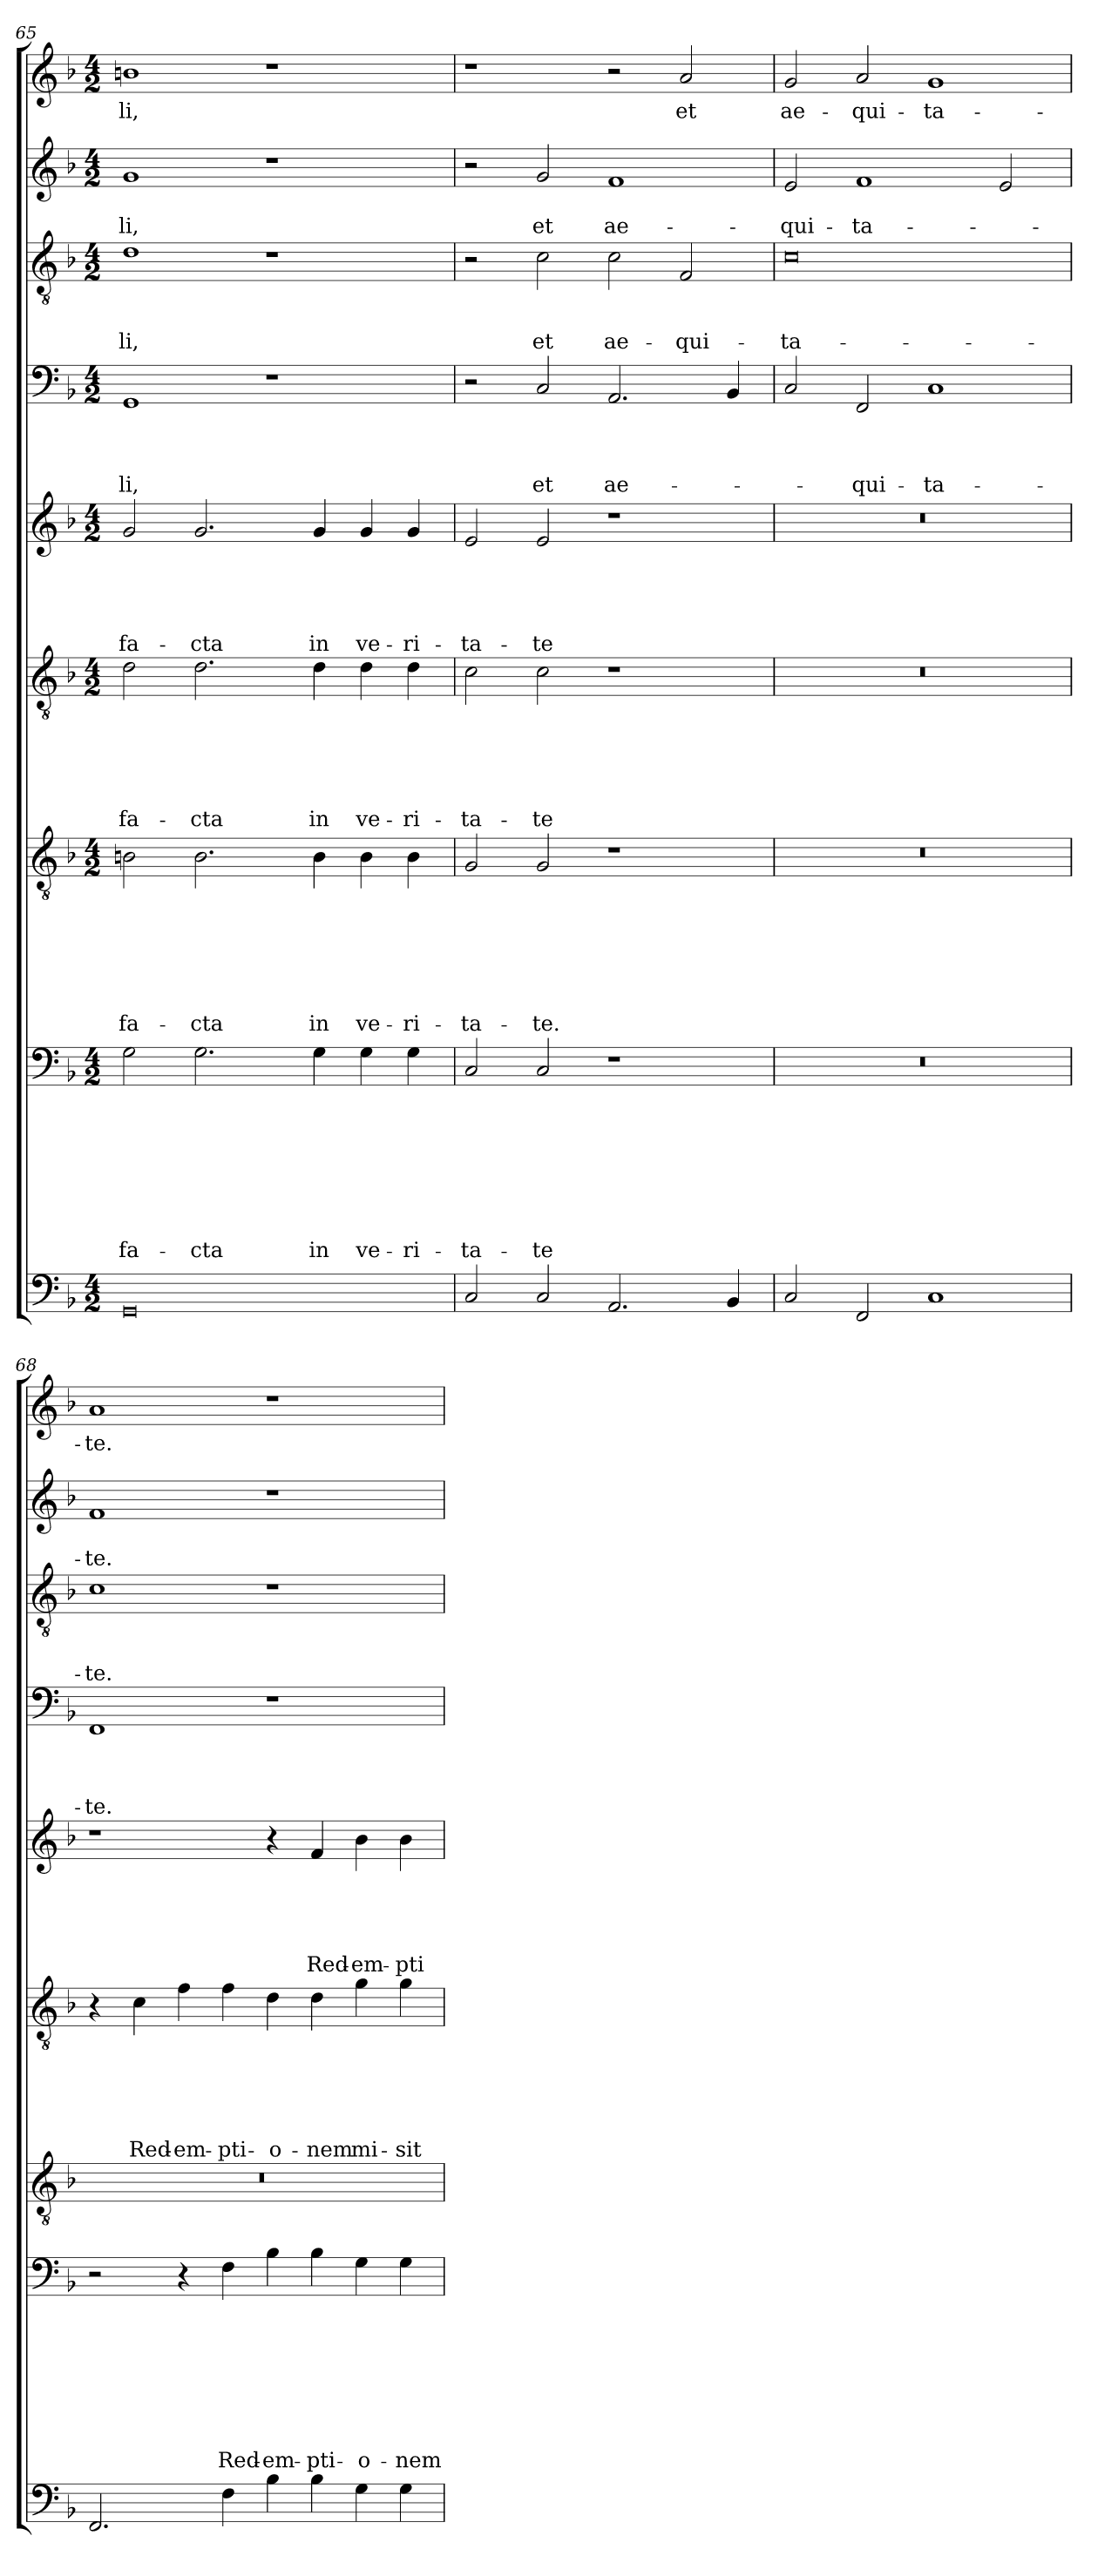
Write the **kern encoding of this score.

**kern	**kern	**text	**text	**text	**text	**text	**text	**text	**text	**kern	**text	**text	**text	**text	**text	**text	**text	**kern	**text	**text	**text	**text	**text	**text	**kern	**text	**text	**text	**text	**text	**kern	**text	**text	**text	**text	**kern	**text	**text	**text	**kern	**text	**text	**kern	**text
*part9	*part8	*part8	*part8	*part8	*part8	*part8	*part8	*part8	*part8	*part7	*part7	*part7	*part7	*part7	*part7	*part7	*part7	*part6	*part6	*part6	*part6	*part6	*part6	*part6	*part5	*part5	*part5	*part5	*part5	*part5	*part4	*part4	*part4	*part4	*part4	*part3	*part3	*part3	*part3	*part2	*part2	*part2	*part1	*part1
*staff9	*staff8	*staff8	*staff8	*staff8	*staff8	*staff8	*staff8	*staff8	*staff8	*staff7	*staff7	*staff7	*staff7	*staff7	*staff7	*staff7	*staff7	*staff6	*staff6	*staff6	*staff6	*staff6	*staff6	*staff6	*staff5	*staff5	*staff5	*staff5	*staff5	*staff5	*staff4	*staff4	*staff4	*staff4	*staff4	*staff3	*staff3	*staff3	*staff3	*staff2	*staff2	*staff2	*staff1	*staff1
!!LO:PB:g=z
*clefF4	*clefF4	*	*	*	*	*	*	*	*	*clefGv2	*	*	*	*	*	*	*	*clefGv2	*	*	*	*	*	*	*clefG2	*	*	*	*	*	*clefF4	*	*	*	*	*clefGv2	*	*	*	*clefG2	*	*	*clefG2	*
*k[b-]	*k[b-]	*	*	*	*	*	*	*	*	*k[b-]	*	*	*	*	*	*	*	*k[b-]	*	*	*	*	*	*	*k[b-]	*	*	*	*	*	*k[b-]	*	*	*	*	*k[b-]	*	*	*	*k[b-]	*	*	*k[b-]	*
*F:	*F:	*	*	*	*	*	*	*	*	*F:	*	*	*	*	*	*	*	*F:	*	*	*	*	*	*	*F:	*	*	*	*	*	*F:	*	*	*	*	*F:	*	*	*	*F:	*	*	*F:	*
*M4/2	*M4/2	*	*	*	*	*	*	*	*	*M4/2	*	*	*	*	*	*	*	*M4/2	*	*	*	*	*	*	*M4/2	*	*	*	*	*	*M4/2	*	*	*	*	*M4/2	*	*	*	*M4/2	*	*	*M4/2	*
=65	=65	=65	=65	=65	=65	=65	=65	=65	=65	=65	=65	=65	=65	=65	=65	=65	=65	=65	=65	=65	=65	=65	=65	=65	=65	=65	=65	=65	=65	=65	=65	=65	=65	=65	=65	=65	=65	=65	=65	=65	=65	=65	=65	=65
!	!	!	!	!	!	!	!	!	!LO:LY:b	!	!	!	!	!	!	!	!LO:LY:b	!	!	!	!	!	!	!LO:LY:b	!	!	!	!	!	!LO:LY:b	!	!	!	!	!LO:LY:b	!	!	!	!LO:LY:b	!	!	!LO:LY:b	!	!LO:LY:b
0GG	2G\	.	.	.	.	.	.	.	fa-	2Bn\	.	.	.	.	.	.	fa-	2d\	.	.	.	.	.	fa-	2g/	.	.	.	.	fa-	1GG	.	.	.	-li,	1d	.	.	-li,	1g	.	-li,	1bn	-li,
!	!	!	!	!	!	!	!	!	!LO:LY:b	!	!	!	!	!	!	!	!LO:LY:b	!	!	!	!	!	!	!LO:LY:b	!	!	!	!	!	!LO:LY:b	!	!	!	!	!	!	!	!	!	!	!	!	!	!
.	2.G\	.	.	.	.	.	.	.	-cta	2.B\	.	.	.	.	.	.	-cta	2.d\	.	.	.	.	.	-cta	2.g/	.	.	.	.	-cta	.	.	.	.	.	.	.	.	.	.	.	.	.	.
.	.	.	.	.	.	.	.	.	.	.	.	.	.	.	.	.	.	.	.	.	.	.	.	.	.	.	.	.	.	.	1r	.	.	.	.	1r	.	.	.	1r	.	.	1r	.
!	!	!	!	!	!	!	!	!	!LO:LY:b	!	!	!	!	!	!	!	!LO:LY:b	!	!	!	!	!	!	!LO:LY:b	!	!	!	!	!	!LO:LY:b	!	!	!	!	!	!	!	!	!	!	!	!	!	!
.	4G\	.	.	.	.	.	.	.	in	4B\	.	.	.	.	.	.	in	4d\	.	.	.	.	.	in	4g/	.	.	.	.	in	.	.	.	.	.	.	.	.	.	.	.	.	.	.
!	!	!	!	!	!	!	!	!	!LO:LY:b	!	!	!	!	!	!	!	!LO:LY:b	!	!	!	!	!	!	!LO:LY:b	!	!	!	!	!	!LO:LY:b	!	!	!	!	!	!	!	!	!	!	!	!	!	!
.	4G\	.	.	.	.	.	.	.	ve-	4B\	.	.	.	.	.	.	ve-	4d\	.	.	.	.	.	ve-	4g/	.	.	.	.	ve-	.	.	.	.	.	.	.	.	.	.	.	.	.	.
!	!	!	!	!	!	!	!	!	!LO:LY:b	!	!	!	!	!	!	!	!LO:LY:b	!	!	!	!	!	!	!LO:LY:b	!	!	!	!	!	!LO:LY:b	!	!	!	!	!	!	!	!	!	!	!	!	!	!
.	4G\	.	.	.	.	.	.	.	-ri-	4B\	.	.	.	.	.	.	-ri-	4d\	.	.	.	.	.	-ri-	4g/	.	.	.	.	-ri-	.	.	.	.	.	.	.	.	.	.	.	.	.	.
=66	=66	=66	=66	=66	=66	=66	=66	=66	=66	=66	=66	=66	=66	=66	=66	=66	=66	=66	=66	=66	=66	=66	=66	=66	=66	=66	=66	=66	=66	=66	=66	=66	=66	=66	=66	=66	=66	=66	=66	=66	=66	=66	=66	=66
!	!	!	!	!	!	!	!	!	!LO:LY:b	!	!	!	!	!	!	!	!LO:LY:b	!	!	!	!	!	!	!LO:LY:b	!	!	!	!	!	!LO:LY:b	!	!	!	!	!	!	!	!	!	!	!	!	!	!
2C/	2C/	.	.	.	.	.	.	.	-ta-	2G/	.	.	.	.	.	.	-ta-	2c\	.	.	.	.	.	-ta-	2e/	.	.	.	.	-ta-	2r	.	.	.	.	2r	.	.	.	2r	.	.	1r	.
!	!	!	!	!	!	!	!	!	!LO:LY:b	!	!	!	!	!	!	!	!LO:LY:b	!	!	!	!	!	!	!LO:LY:b	!	!	!	!	!	!LO:LY:b	!	!	!	!	!LO:LY:b	!	!	!	!LO:LY:b	!	!	!LO:LY:b	!	!
2C/	2C/	.	.	.	.	.	.	.	-te	2G/	.	.	.	.	.	.	-te.	2c\	.	.	.	.	.	-te	2e/	.	.	.	.	-te	2C/	.	.	.	et	2c\	.	.	et	2g/	.	et	.	.
!	!	!	!	!	!	!	!	!	!	!	!	!	!	!	!	!	!	!	!	!	!	!	!	!	!	!	!	!	!	!	!	!	!	!	!LO:LY:b	!	!	!	!LO:LY:b	!	!	!LO:LY:b	!	!
2.AA/	1r	.	.	.	.	.	.	.	.	1r	.	.	.	.	.	.	.	1r	.	.	.	.	.	.	1r	.	.	.	.	.	2.AA/	.	.	.	ae-	2c\	.	.	ae-	1f	.	ae-	2r	.
!	!	!	!	!	!	!	!	!	!	!	!	!	!	!	!	!	!	!	!	!	!	!	!	!	!	!	!	!	!	!	!	!	!	!	!	!	!	!	!LO:LY:b	!	!	!	!	!LO:LY:b
.	.	.	.	.	.	.	.	.	.	.	.	.	.	.	.	.	.	.	.	.	.	.	.	.	.	.	.	.	.	.	.	.	.	.	.	2F/	.	.	-qui-	.	.	.	2a/	et
4BB-/	.	.	.	.	.	.	.	.	.	.	.	.	.	.	.	.	.	.	.	.	.	.	.	.	.	.	.	.	.	.	4BB-/	.	.	.	.	.	.	.	.	.	.	.	.	.
=67	=67	=67	=67	=67	=67	=67	=67	=67	=67	=67	=67	=67	=67	=67	=67	=67	=67	=67	=67	=67	=67	=67	=67	=67	=67	=67	=67	=67	=67	=67	=67	=67	=67	=67	=67	=67	=67	=67	=67	=67	=67	=67	=67	=67
!	!	!	!	!	!	!	!	!	!	!	!	!	!	!	!	!	!	!	!	!	!	!	!	!	!	!	!	!	!	!	!	!	!	!	!	!	!	!	!LO:LY:b	!	!	!LO:LY:b	!	!LO:LY:b
2C/	0r	.	.	.	.	.	.	.	.	0r	.	.	.	.	.	.	.	0r	.	.	.	.	.	.	0r	.	.	.	.	.	2C/	.	.	.	.	0c	.	.	-ta-	2e/	.	-qui-	2g/	ae-
!	!	!	!	!	!	!	!	!	!	!	!	!	!	!	!	!	!	!	!	!	!	!	!	!	!	!	!	!	!	!	!	!	!	!	!LO:LY:b	!	!	!	!	!	!	!LO:LY:b	!	!LO:LY:b
2FF/	.	.	.	.	.	.	.	.	.	.	.	.	.	.	.	.	.	.	.	.	.	.	.	.	.	.	.	.	.	.	2FF/	.	.	.	-qui-	.	.	.	.	1f	.	-ta-	2a/	-qui-
!	!	!	!	!	!	!	!	!	!	!	!	!	!	!	!	!	!	!	!	!	!	!	!	!	!	!	!	!	!	!	!	!	!	!	!LO:LY:b	!	!	!	!	!	!	!	!	!LO:LY:b
1C	.	.	.	.	.	.	.	.	.	.	.	.	.	.	.	.	.	.	.	.	.	.	.	.	.	.	.	.	.	.	1C	.	.	.	-ta-	.	.	.	.	.	.	.	1g	-ta-
.	.	.	.	.	.	.	.	.	.	.	.	.	.	.	.	.	.	.	.	.	.	.	.	.	.	.	.	.	.	.	.	.	.	.	.	.	.	.	.	2e/	.	.	.	.
=68	=68	=68	=68	=68	=68	=68	=68	=68	=68	=68	=68	=68	=68	=68	=68	=68	=68	=68	=68	=68	=68	=68	=68	=68	=68	=68	=68	=68	=68	=68	=68	=68	=68	=68	=68	=68	=68	=68	=68	=68	=68	=68	=68	=68
!	!	!	!	!	!	!	!	!	!	!	!	!	!	!	!	!	!	!	!	!	!	!	!	!	!	!	!	!	!	!	!	!	!	!	!LO:LY:b	!	!	!	!LO:LY:b	!	!	!LO:LY:b	!	!LO:LY:b
2.FF/	2r	.	.	.	.	.	.	.	.	0r	.	.	.	.	.	.	.	4r	.	.	.	.	.	.	1r	.	.	.	.	.	1FF	.	.	.	-te.	1c	.	.	-te.	1f	.	-te.	1a	-te.
!	!	!	!	!	!	!	!	!	!	!	!	!	!	!	!	!	!	!	!	!	!	!	!	!LO:LY:b	!	!	!	!	!	!	!	!	!	!	!	!	!	!	!	!	!	!	!	!
.	.	.	.	.	.	.	.	.	.	.	.	.	.	.	.	.	.	4c\	.	.	.	.	.	Red-	.	.	.	.	.	.	.	.	.	.	.	.	.	.	.	.	.	.	.	.
!	!	!	!	!	!	!	!	!	!	!	!	!	!	!	!	!	!	!	!	!	!	!	!	!LO:LY:b	!	!	!	!	!	!	!	!	!	!	!	!	!	!	!	!	!	!	!	!
.	4r	.	.	.	.	.	.	.	.	.	.	.	.	.	.	.	.	4f\	.	.	.	.	.	-em-	.	.	.	.	.	.	.	.	.	.	.	.	.	.	.	.	.	.	.	.
!	!	!	!	!	!	!	!	!	!LO:LY:b	!	!	!	!	!	!	!	!	!	!	!	!	!	!	!LO:LY:b	!	!	!	!	!	!	!	!	!	!	!	!	!	!	!	!	!	!	!	!
4F\	4F\	.	.	.	.	.	.	.	Red-	.	.	.	.	.	.	.	.	4f\	.	.	.	.	.	-pti-	.	.	.	.	.	.	.	.	.	.	.	.	.	.	.	.	.	.	.	.
!	!	!	!	!	!	!	!	!	!LO:LY:b	!	!	!	!	!	!	!	!	!	!	!	!	!	!	!LO:LY:b	!	!	!	!	!	!	!	!	!	!	!	!	!	!	!	!	!	!	!	!
4B-\	4B-\	.	.	.	.	.	.	.	-em-	.	.	.	.	.	.	.	.	4d\	.	.	.	.	.	-o-	4r	.	.	.	.	.	1r	.	.	.	.	1r	.	.	.	1r	.	.	1r	.
!	!	!	!	!	!	!	!	!	!LO:LY:b	!	!	!	!	!	!	!	!	!	!	!	!	!	!	!LO:LY:b	!	!	!	!	!	!LO:LY:b	!	!	!	!	!	!	!	!	!	!	!	!	!	!
4B-\	4B-\	.	.	.	.	.	.	.	-pti-	.	.	.	.	.	.	.	.	4d\	.	.	.	.	.	-nem	4f/	.	.	.	.	Red-	.	.	.	.	.	.	.	.	.	.	.	.	.	.
!	!	!	!	!	!	!	!	!	!LO:LY:b	!	!	!	!	!	!	!	!	!	!	!	!	!	!	!LO:LY:b	!	!	!	!	!	!LO:LY:b	!	!	!	!	!	!	!	!	!	!	!	!	!	!
4G\	4G\	.	.	.	.	.	.	.	-o-	.	.	.	.	.	.	.	.	4g\	.	.	.	.	.	mi-	4b-\	.	.	.	.	-em-	.	.	.	.	.	.	.	.	.	.	.	.	.	.
!	!	!	!	!	!	!	!	!	!LO:LY:b	!	!	!	!	!	!	!	!	!	!	!	!	!	!	!LO:LY:b	!	!	!	!	!	!LO:LY:b	!	!	!	!	!	!	!	!	!	!	!	!	!	!
4G\	4G\	.	.	.	.	.	.	.	-nem	.	.	.	.	.	.	.	.	4g\	.	.	.	.	.	-sit	4b-\	.	.	.	.	-pti-	.	.	.	.	.	.	.	.	.	.	.	.	.	.
=	=	=	=	=	=	=	=	=	=	=	=	=	=	=	=	=	=	=	=	=	=	=	=	=	=	=	=	=	=	=	=	=	=	=	=	=	=	=	=	=	=	=	=	=
*-	*-	*-	*-	*-	*-	*-	*-	*-	*-	*-	*-	*-	*-	*-	*-	*-	*-	*-	*-	*-	*-	*-	*-	*-	*-	*-	*-	*-	*-	*-	*-	*-	*-	*-	*-	*-	*-	*-	*-	*-	*-	*-	*-	*-
